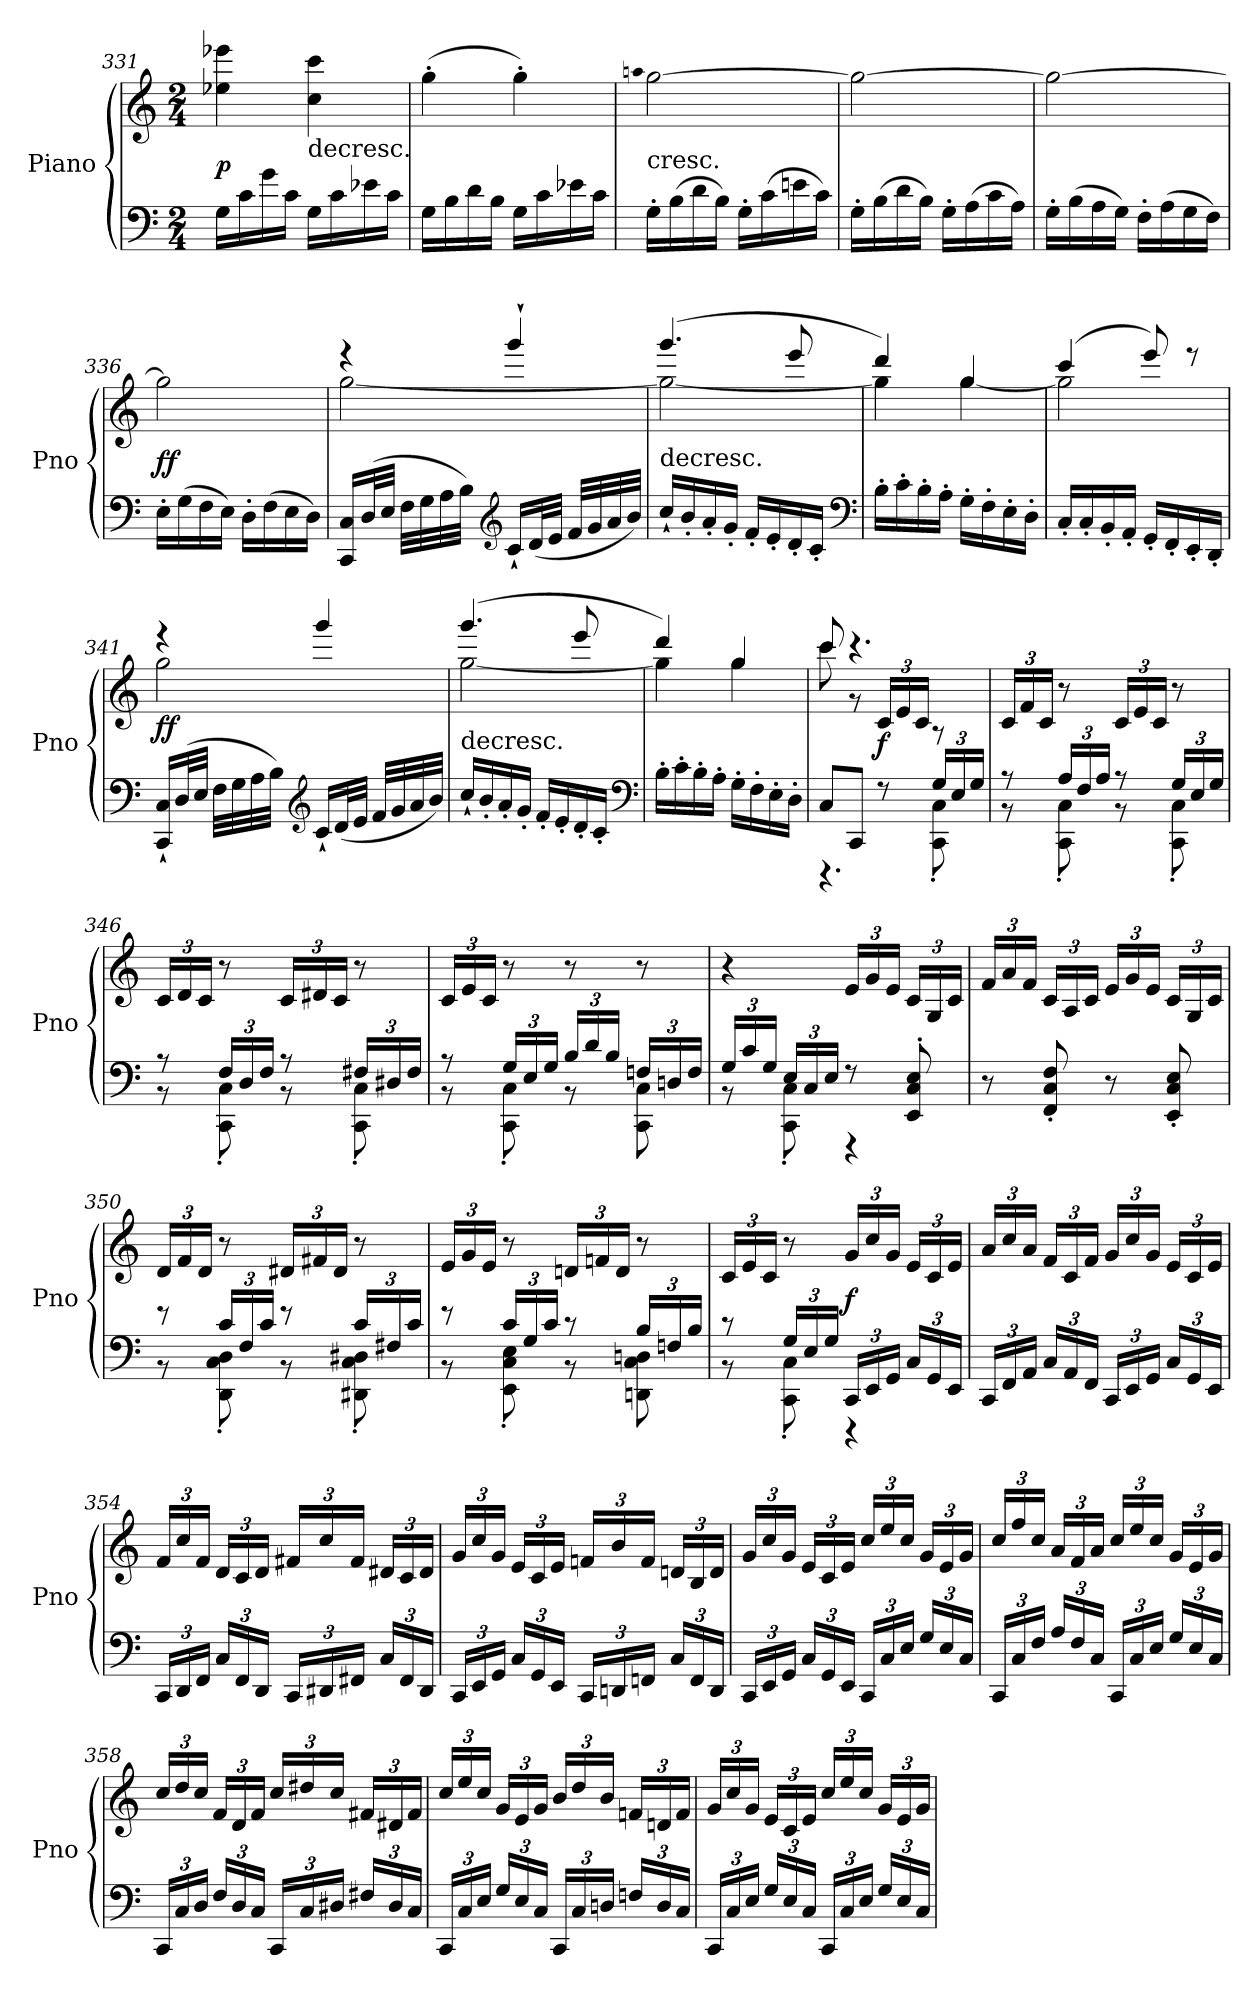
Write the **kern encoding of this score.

**kern	**kern	**dynam
*part1	*part1	*part1
*staff2	*staff1	*staff1/2
*I"Piano	*	*
*I'Pno	*	*
*clefF4	*clefG2	*
*k[]	*k[]	*
*C:	*C:	*
*M2/4	*M2/4	*
=331	=331	=331
16G\LL	4ee-X\ 4eee-X\	p
16c\	.	.
16g\	.	.
16c\JJ	.	.
!	!LO:TX:c:t=decresc.	!
16G\LL	4cc\ 4ccc\	.
16c\	.	.
16e-X\	.	.
16c\JJ	.	.
=332	=332	=332
16G\LL	(4gg'\	.
16B\	.	.
16d\	.	.
16B\JJ	.	.
16G\LL	4gg'\)	.
16c\	.	.
16e-X\	.	.
16c\JJ	.	.
=333	=333	=333
.	qaan	.
!	!LO:TX:c:t=cresc.	!
16G'\LL	[2gg\	.
(16B\	.	.
16d\	.	.
16B\JJ)	.	.
16G'\LL	.	.
(16c\	.	.
16en\	.	.
16c\JJ)	.	.
=334	=334	=334
16G'\LL	2gg\_	.
(16B\	.	.
16d\	.	.
16B\JJ)	.	.
16G'\LL	.	.
(16A\	.	.
16c\	.	.
16A\JJ)	.	.
=335	=335	=335
16G'\LL	2gg\_	.
(16B\	.	.
16A\	.	.
16G\JJ)	.	.
16F'\LL	.	.
(16A\	.	.
16G\	.	.
16F\JJ)	.	.
=336	=336	=336
16E'\LL	2gg\]	ff
(16G\	.	.
16F\	.	.
16E\JJ)	.	.
16D'\LL	.	.
(16F\	.	.
16E\	.	.
16D\JJ)	.	.
=337	=337	=337
*	*^	*
16CC/ 16C/LL	4r	[2gg\	.
(32D/L	.	.	.
32E/JJJ	.	.	.
32F\LLL	.	.	.
32G\	.	.	.
32A\	.	.	.
32B\JJJ)	.	.	.
*clefG2	*	*	*
16c`/LL	4ggg`/	.	.
(32d/L	.	.	.
32e/JJJ	.	.	.
32f/LLL	.	.	.
32g/	.	.	.
32a/	.	.	.
32b/JJJ)	.	.	.
=338	=338	=338	=338
!	!LO:TX:c:t=decresc.	!	!
16cc`/LL	(4.ggg/	2gg\_	.
16b'/	.	.	.
16a'/	.	.	.
16g'/JJ	.	.	.
16f'/LL	.	.	.
16e'/	.	.	.
16d'/	8eee/	.	.
16c'/JJ	.	.	.
*clefF4	*	*	*
=339	=339	=339	=339
16B'\LL	4ddd/)	4gg\]	.
16c'\	.	.	.
16B'\	.	.	.
16A'\JJ	.	.	.
16G'\LL	4gg/	[4gg\	.
16F'\	.	.	.
16E'\	.	.	.
16D'\JJ	.	.	.
=340	=340	=340	=340
16C'/LL	(4ccc/	2gg\]	.
16C'/	.	.	.
16BB'/	.	.	.
16AA'/JJ	.	.	.
16GG'/LL	8eee/)	.	.
16FF'/	.	.	.
16EE'/	8r	.	.
16DD'/JJ	.	.	.
=341	=341	=341	=341
16CC`/ 16C`/LL	4r	2gg\	ff
(32D/L	.	.	.
32E/JJJ	.	.	.
32F\LLL	.	.	.
32G\	.	.	.
32A\	.	.	.
32B\JJJ)	.	.	.
*clefG2	*	*	*
16c`/LL	4ggg/	.	.
(32d/L	.	.	.
32e/JJJ	.	.	.
32f/LLL	.	.	.
32g/	.	.	.
32a/	.	.	.
32b/JJJ)	.	.	.
=342	=342	=342	=342
!	!LO:TX:c:t=decresc.	!	!
16cc`/LL	(4.ggg/	[2gg\	.
16b'/	.	.	.
16a'/	.	.	.
16g'/JJ	.	.	.
16f'/LL	.	.	.
16e'/	.	.	.
16d'/	8eee/	.	.
16c'/JJ	.	.	.
*clefF4	*	*	*
=343	=343	=343	=343
16B'\LL	4ddd/)	4gg\]	.
16c'\	.	.	.
16B'\	.	.	.
16A'\JJ	.	.	.
16G'\LL	4gg/	4gg\	.
16F'\	.	.	.
16E'\	.	.	.
16D'\JJ	.	.	.
=344	=344	=344	=344
*^	*	*	*
8C/L	4.r	8ccc/	8ccc\	.
8CC/J	.	4.r	8r	.
8r	.	.	24c/LL	f
.	.	.	24e/	.
.	.	.	24c/JJ	.
24G/LL	8CC'\ 8C'\	.	8r	.
24E/	.	.	.	.
24G/JJ	.	.	.	.
*	*	*v	*v	*
=345	=345	=345	=345
8r	8r	24c/LL	.
.	.	24f/	.
.	.	24c/JJ	.
24A/LL	8CC'\ 8C'\	8r	.
24F/	.	.	.
24A/JJ	.	.	.
8r	8r	24c/LL	.
.	.	24e/	.
.	.	24c/JJ	.
24G/LL	8CC'\ 8C'\	8r	.
24E/	.	.	.
24G/JJ	.	.	.
=346	=346	=346	=346
8r	8r	24c/LL	.
.	.	24d/	.
.	.	24c/JJ	.
24F/LL	8CC'\ 8C'\	8r	.
24D/	.	.	.
24F/JJ	.	.	.
8r	8r	24c/LL	.
.	.	24d#X/	.
.	.	24c/JJ	.
24F#X/LL	8CC'\ 8C'\	8r	.
24D#X/	.	.	.
24F#/JJ	.	.	.
=347	=347	=347	=347
8r	8r	24c/LL	.
.	.	24e/	.
.	.	24c/JJ	.
24G/LL	8CC'\ 8C'\	8r	.
24E/	.	.	.
24G/JJ	.	.	.
24B/LL	8r	8r	.
24d/	.	.	.
24B/JJ	.	.	.
24Fn/LL	8CC\ 8C\	8r	.
24Dn/	.	.	.
24F/JJ	.	.	.
=348	=348	=348	=348
24G/LL	8r	4r	.
24c/	.	.	.
24G/JJ	.	.	.
24E/LL	8CC'\ 8C'\	.	.
24C/	.	.	.
24E/JJ	.	.	.
8r	4r	24e/LL	.
.	.	24g/	.
.	.	24e/JJ	.
8EE'/ 8C'/ 8E'/	.	24c/LL	.
.	.	24G/	.
.	.	24c/JJ	.
*v	*v	*	*
=349	=349	=349
8r	24f/LL	.
.	24a/	.
.	24f/JJ	.
8FF'/ 8C'/ 8F'/	24c/LL	.
.	24A/	.
.	24c/JJ	.
8r	24e/LL	.
.	24g/	.
.	24e/JJ	.
8EE'/ 8C'/ 8E'/	24c/LL	.
.	24G/	.
.	24c/JJ	.
=350	=350	=350
*^	*	*
8r	8r	24d/LL	.
.	.	24f/	.
.	.	24d/JJ	.
24c/LL	8DD'\ 8C'\ 8D'\	8r	.
24F/	.	.	.
24c/JJ	.	.	.
8r	8r	24d#X/LL	.
.	.	24f#X/	.
.	.	24d#/JJ	.
24c/LL	8DD#X'\ 8C'\ 8D#X'\	8r	.
24F#X/	.	.	.
24c/JJ	.	.	.
=351	=351	=351	=351
8r	8r	24e/LL	.
.	.	24g/	.
.	.	24e/JJ	.
24c/LL	8EE'\ 8C'\ 8E'\	8r	.
24G/	.	.	.
24c/JJ	.	.	.
8r	8r	24dn/LL	.
.	.	24fn/	.
.	.	24d/JJ	.
24B/LL	8DDn\ 8C\ 8Dn\	8r	.
24Fn/	.	.	.
24B/JJ	.	.	.
=352	=352	=352	=352
8r	8r	24c/LL	.
.	.	24e/	.
.	.	24c/JJ	.
24G/LL	8CC'\ 8C'\	8r	.
24E/	.	.	.
24G/JJ	.	.	.
24CC/LL	4r	24g/LL	f
24EE/	.	24cc/	.
24GG/JJ	.	24g/JJ	.
24C/LL	.	24e/LL	.
24GG/	.	24c/	.
24EE/JJ	.	24e/JJ	.
*v	*v	*	*
=353	=353	=353
24CC/LL	24a/LL	.
24FF/	24cc/	.
24AA/JJ	24a/JJ	.
24C/LL	24f/LL	.
24AA/	24c/	.
24FF/JJ	24f/JJ	.
24CC/LL	24g/LL	.
24EE/	24cc/	.
24GG/JJ	24g/JJ	.
24C/LL	24e/LL	.
24GG/	24c/	.
24EE/JJ	24e/JJ	.
=354	=354	=354
24CC/LL	24f/LL	.
24DD/	24cc/	.
24FF/JJ	24f/JJ	.
24C/LL	24d/LL	.
24FF/	24c/	.
24DD/JJ	24d/JJ	.
24CC/LL	24f#X/LL	.
24DD#X/	24cc/	.
24FF#X/JJ	24f#/JJ	.
24C/LL	24d#X/LL	.
24FF#/	24c/	.
24DD#/JJ	24d#/JJ	.
=355	=355	=355
24CC/LL	24g/LL	.
24EE/	24cc/	.
24GG/JJ	24g/JJ	.
24C/LL	24e/LL	.
24GG/	24c/	.
24EE/JJ	24e/JJ	.
24CC/LL	24fn/LL	.
24DDn/	24b/	.
24FFn/JJ	24f/JJ	.
24C/LL	24dn/LL	.
24FF/	24B/	.
24DD/JJ	24d/JJ	.
=356	=356	=356
24CC/LL	24g/LL	.
24EE/	24cc/	.
24GG/JJ	24g/JJ	.
24C/LL	24e/LL	.
24GG/	24c/	.
24EE/JJ	24e/JJ	.
24CC/LL	24cc/LL	.
24C/	24ee/	.
24E/JJ	24cc/JJ	.
24G/LL	24g/LL	.
24E/	24e/	.
24C/JJ	24g/JJ	.
=357	=357	=357
24CC/LL	24cc/LL	.
24C/	24ff/	.
24F/JJ	24cc/JJ	.
24A/LL	24a/LL	.
24F/	24f/	.
24C/JJ	24a/JJ	.
24CC/LL	24cc/LL	.
24C/	24ee/	.
24E/JJ	24cc/JJ	.
24G/LL	24g/LL	.
24E/	24e/	.
24C/JJ	24g/JJ	.
=358	=358	=358
24CC/LL	24cc/LL	.
24C/	24dd/	.
24D/JJ	24cc/JJ	.
24F/LL	24f/LL	.
24D/	24d/	.
24C/JJ	24f/JJ	.
24CC/LL	24cc/LL	.
24C/	24dd#X/	.
24D#X/JJ	24cc/JJ	.
24F#X/LL	24f#X/LL	.
24D#/	24d#X/	.
24C/JJ	24f#/JJ	.
=359	=359	=359
24CC/LL	24cc/LL	.
24C/	24ee/	.
24E/JJ	24cc/JJ	.
24G/LL	24g/LL	.
24E/	24e/	.
24C/JJ	24g/JJ	.
24CC/LL	24b/LL	.
24C/	24dd/	.
24Dn/JJ	24b/JJ	.
24Fn/LL	24fn/LL	.
24D/	24dn/	.
24C/JJ	24f/JJ	.
=360	=360	=360
24CC/LL	24g/LL	.
24C/	24cc/	.
24E/JJ	24g/JJ	.
24G/LL	24e/LL	.
24E/	24c/	.
24C/JJ	24e/JJ	.
24CC/LL	24cc/LL	.
24C/	24ee/	.
24E/JJ	24cc/JJ	.
24G/LL	24g/LL	.
24E/	24e/	.
24C/JJ	24g/JJ	.
=	=	=
*-	*-	*-
